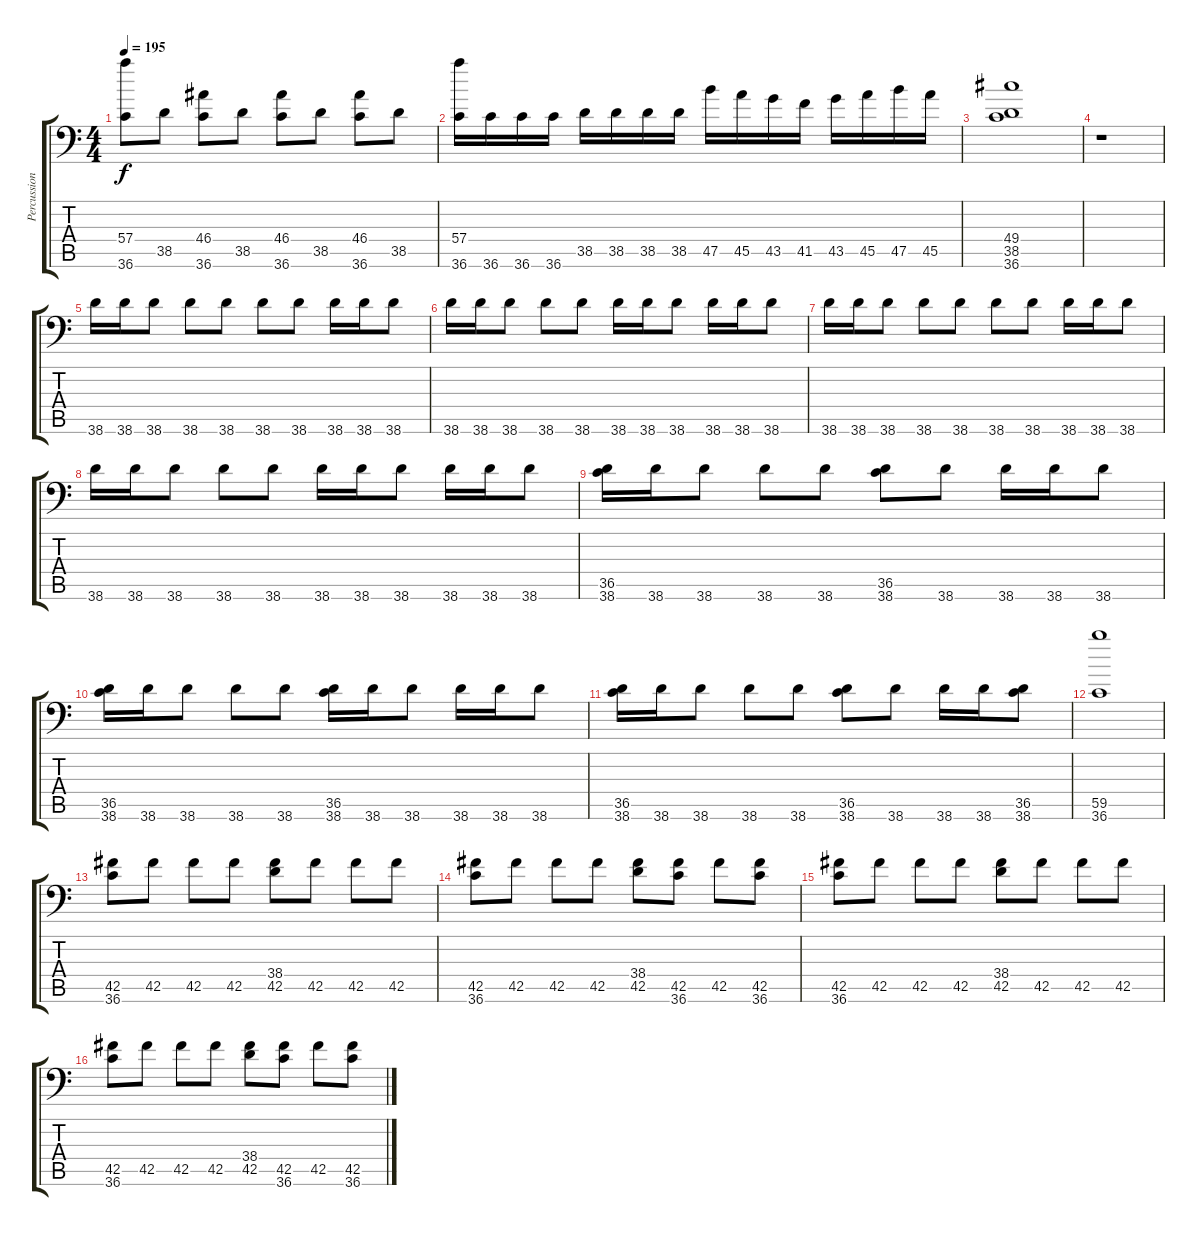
\track ("Percussion" "Percussion") {instrument acousticgrandpiano}
\staff {score tabs}
\tuning (C-1 C-1 C-1 C-1 C-1 C-1) {hide}
\ts (4 4)
\tempo 195
\clef f4
\ks c
(57.4 36.6).8{dy f} 38.5.8 (46.4 36.6).8 38.5.8 (46.4 36.6).8 38.5.8 (46.4 36.6).8 38.5.8 |
(57.4 36.6).16 36.6.16 36.6.16 36.6.16 38.5.16 38.5.16 38.5.16 38.5.16 47.5.16 45.5.16 43.5.16 41.5.16 43.5.16 45.5.16 47.5.16 45.5.16 |
(49.4 38.5 36.6).1 |
r.1 |
38.6.16 38.6.16 38.6.8 38.6.8 38.6.8 38.6.8 38.6.8 38.6.16 38.6.16 38.6.8 |
38.6.16 38.6.16 38.6.8 38.6.8 38.6.8 38.6.16 38.6.16 38.6.8 38.6.16 38.6.16 38.6.8 |
38.6.16 38.6.16 38.6.8 38.6.8 38.6.8 38.6.8 38.6.8 38.6.16 38.6.16 38.6.8 |
38.6.16 38.6.16 38.6.8 38.6.8 38.6.8 38.6.16 38.6.16 38.6.8 38.6.16 38.6.16 38.6.8 |
(36.5 38.6).16 38.6.16 38.6.8 38.6.8 38.6.8 (36.5 38.6).8 38.6.8 38.6.16 38.6.16 38.6.8 |
(36.5 38.6).16 38.6.16 38.6.8 38.6.8 38.6.8 (36.5 38.6).16 38.6.16 38.6.8 38.6.16 38.6.16 38.6.8 |
(36.5 38.6).16 38.6.16 38.6.8 38.6.8 38.6.8 (36.5 38.6).8 38.6.8 38.6.16 38.6.16 (36.5 38.6).8 |
(59.5 36.6).1 |
(42.5 36.6).8 42.5.8 42.5.8 42.5.8 (38.4 42.5).8 42.5.8 42.5.8 42.5.8 |
(42.5 36.6).8 42.5.8 42.5.8 42.5.8 (38.4 42.5).8 (42.5 36.6).8 42.5.8 (42.5 36.6).8 |
(42.5 36.6).8 42.5.8 42.5.8 42.5.8 (38.4 42.5).8 42.5.8 42.5.8 42.5.8 |
(42.5 36.6).8 42.5.8 42.5.8 42.5.8 (38.4 42.5).8 (42.5 36.6).8 42.5.8 (42.5 36.6).8
